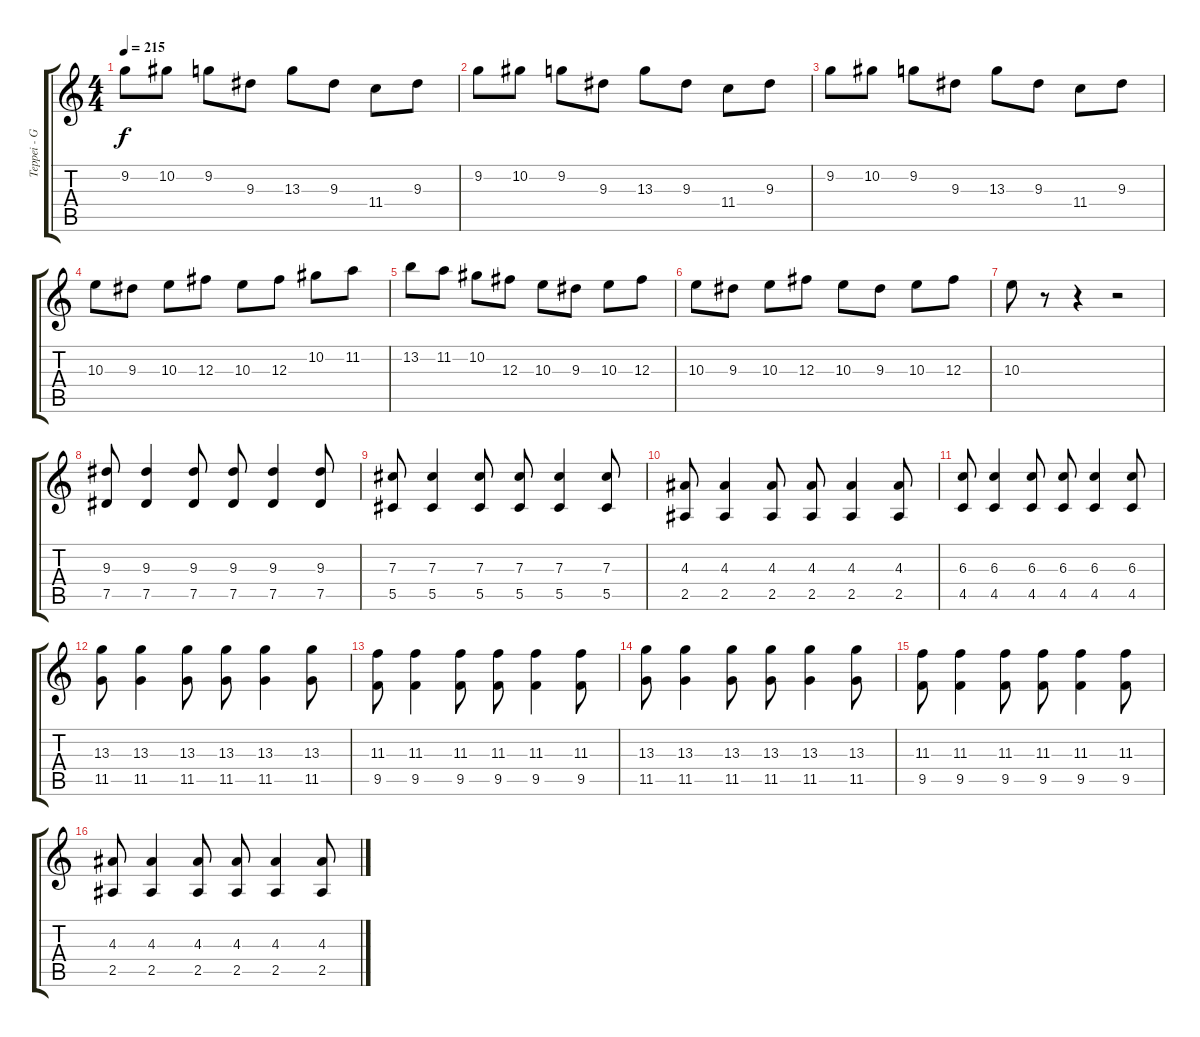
\track ("Teppei - Guitar" "Teppei - G") {instrument distortionguitar}
\staff {score tabs}
\tuning (Eb4 Bb3 Gb3 Db3 Ab2 Db2) {hide}
\ts (4 4)
\tempo 215
\clef g2
\ks c
9.2.8{dy f} 10.2.8 9.2.8 9.3.8 13.3.8 9.3.8 11.4.8 9.3.8 |
9.2.8 10.2.8 9.2.8 9.3.8 13.3.8 9.3.8 11.4.8 9.3.8 |
9.2.8 10.2.8 9.2.8 9.3.8 13.3.8 9.3.8 11.4.8 9.3.8 |
10.3.8 9.3.8 10.3.8 12.3.8 10.3.8 12.3.8 10.2.8 11.2.8 |
13.2.8 11.2.8 10.2.8 12.3.8 10.3.8 9.3.8 10.3.8 12.3.8 |
10.3.8 9.3.8 10.3.8 12.3.8 10.3.8 9.3.8 10.3.8 12.3.8 |
10.3.8 r.8 r.4 r.2 |
(9.3 7.5).8 (9.3 7.5).4 (9.3 7.5).8 (9.3 7.5).8 (9.3 7.5).4 (9.3 7.5).8 |
(7.3 5.5).8 (7.3 5.5).4 (7.3 5.5).8 (7.3 5.5).8 (7.3 5.5).4 (7.3 5.5).8 |
(4.3 2.5).8 (4.3 2.5).4 (4.3 2.5).8 (4.3 2.5).8 (4.3 2.5).4 (4.3 2.5).8 |
(6.3 4.5).8 (6.3 4.5).4 (6.3 4.5).8 (6.3 4.5).8 (6.3 4.5).4 (6.3 4.5).8 |
(13.3 11.5).8 (13.3 11.5).4 (13.3 11.5).8 (13.3 11.5).8 (13.3 11.5).4 (13.3 11.5).8 |
(11.3 9.5).8 (11.3 9.5).4 (11.3 9.5).8 (11.3 9.5).8 (11.3 9.5).4 (11.3 9.5).8 |
(13.3 11.5).8 (13.3 11.5).4 (13.3 11.5).8 (13.3 11.5).8 (13.3 11.5).4 (13.3 11.5).8 |
(11.3 9.5).8 (11.3 9.5).4 (11.3 9.5).8 (11.3 9.5).8 (11.3 9.5).4 (11.3 9.5).8 |
(4.3 2.5).8 (4.3 2.5).4 (4.3 2.5).8 (4.3 2.5).8 (4.3 2.5).4 (4.3 2.5).8
